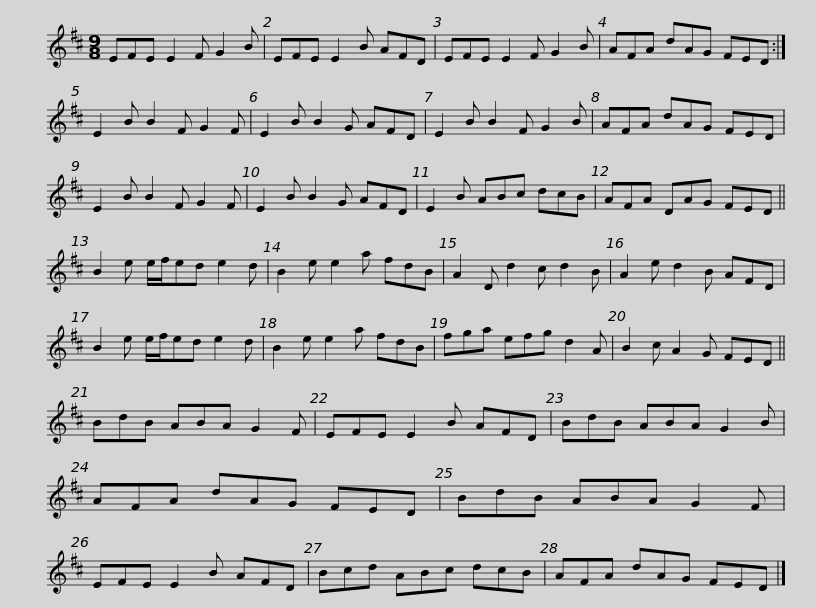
X:1
L:1/8
M:9/8
I:linebreak $
K:D
V:1 treble
V:1
 EFE E2 F G2 B | EFE E2 B AFD | EFE E2 F G2 B | AFA dAG FED :| E2 B B2 F G2 F |$ %5
 E2 B B2 G AFD | E2 B B2 F G2 B | AFA dAG FED | E2 B B2 F G2 F | E2 B B2 G AFD |$ %10
 E2 B ABc dcB | AFA DAG FED || B2 e e/f/ed e2 d | B2 e e2 a fdB | A2 D d2 c d2 B |$ %15
 A2 e d2 B AFD | B2 e e/f/ed e2 d | B2 e e2 a fdB | fga efg d2 A | B2 c A2 G FED ||$ %20
 BdB ABA G2 F | EFE E2 B AFD | BdB ABA G2 B | AFA dAG FED | BdB ABA G2 F |$ %25
 EFE E2 B AFD | Bcd ABc dcB | AFA dAG FED |] %28
